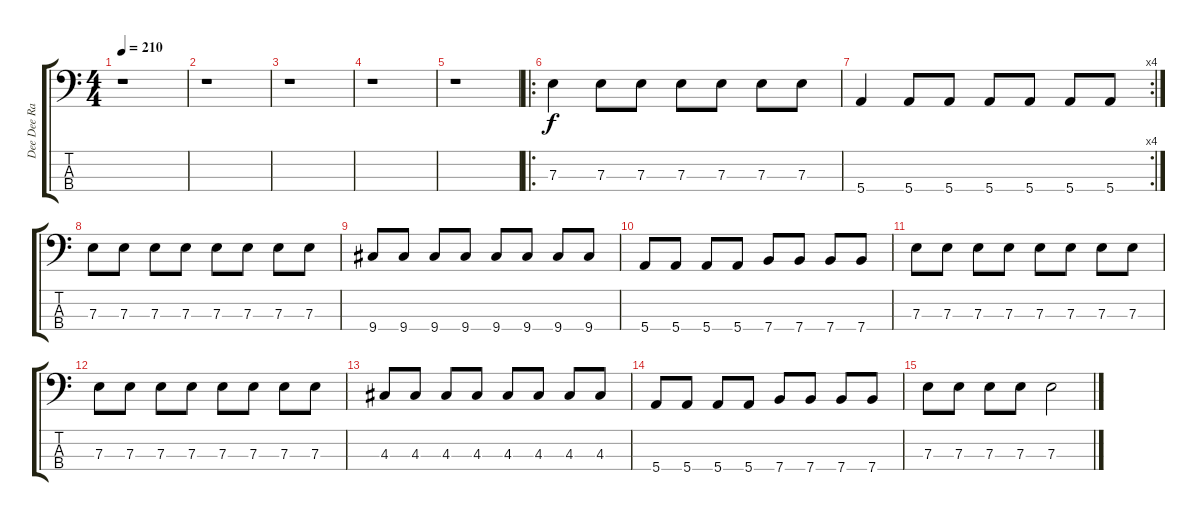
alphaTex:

\track ("Dee Dee Ramone" "Dee Dee Ra") {instrument electricbasspick}
\staff {score tabs}
\tuning (G2 D2 A1 E1) {hide}
\ts (4 4)
\tempo 210
\clef f4
\ks c
r.1{dy f} |
r.1 |
r.1 |
r.1 |
r.1 |
\ro
7.3.4 7.3.8 7.3.8 7.3.8 7.3.8 7.3.8 7.3.8 |
\rc 4
5.4.4 5.4.8 5.4.8 5.4.8 5.4.8 5.4.8 5.4.8 |
7.3.8 7.3.8 7.3.8 7.3.8 7.3.8 7.3.8 7.3.8 7.3.8 |
9.4.8 9.4.8 9.4.8 9.4.8 9.4.8 9.4.8 9.4.8 9.4.8 |
5.4.8 5.4.8 5.4.8 5.4.8 7.4.8 7.4.8 7.4.8 7.4.8 |
7.3.8 7.3.8 7.3.8 7.3.8 7.3.8 7.3.8 7.3.8 7.3.8 |
7.3.8 7.3.8 7.3.8 7.3.8 7.3.8 7.3.8 7.3.8 7.3.8 |
4.3.8 4.3.8 4.3.8 4.3.8 4.3.8 4.3.8 4.3.8 4.3.8 |
5.4.8 5.4.8 5.4.8 5.4.8 7.4.8 7.4.8 7.4.8 7.4.8 |
7.3.8 7.3.8 7.3.8 7.3.8 7.3.2
